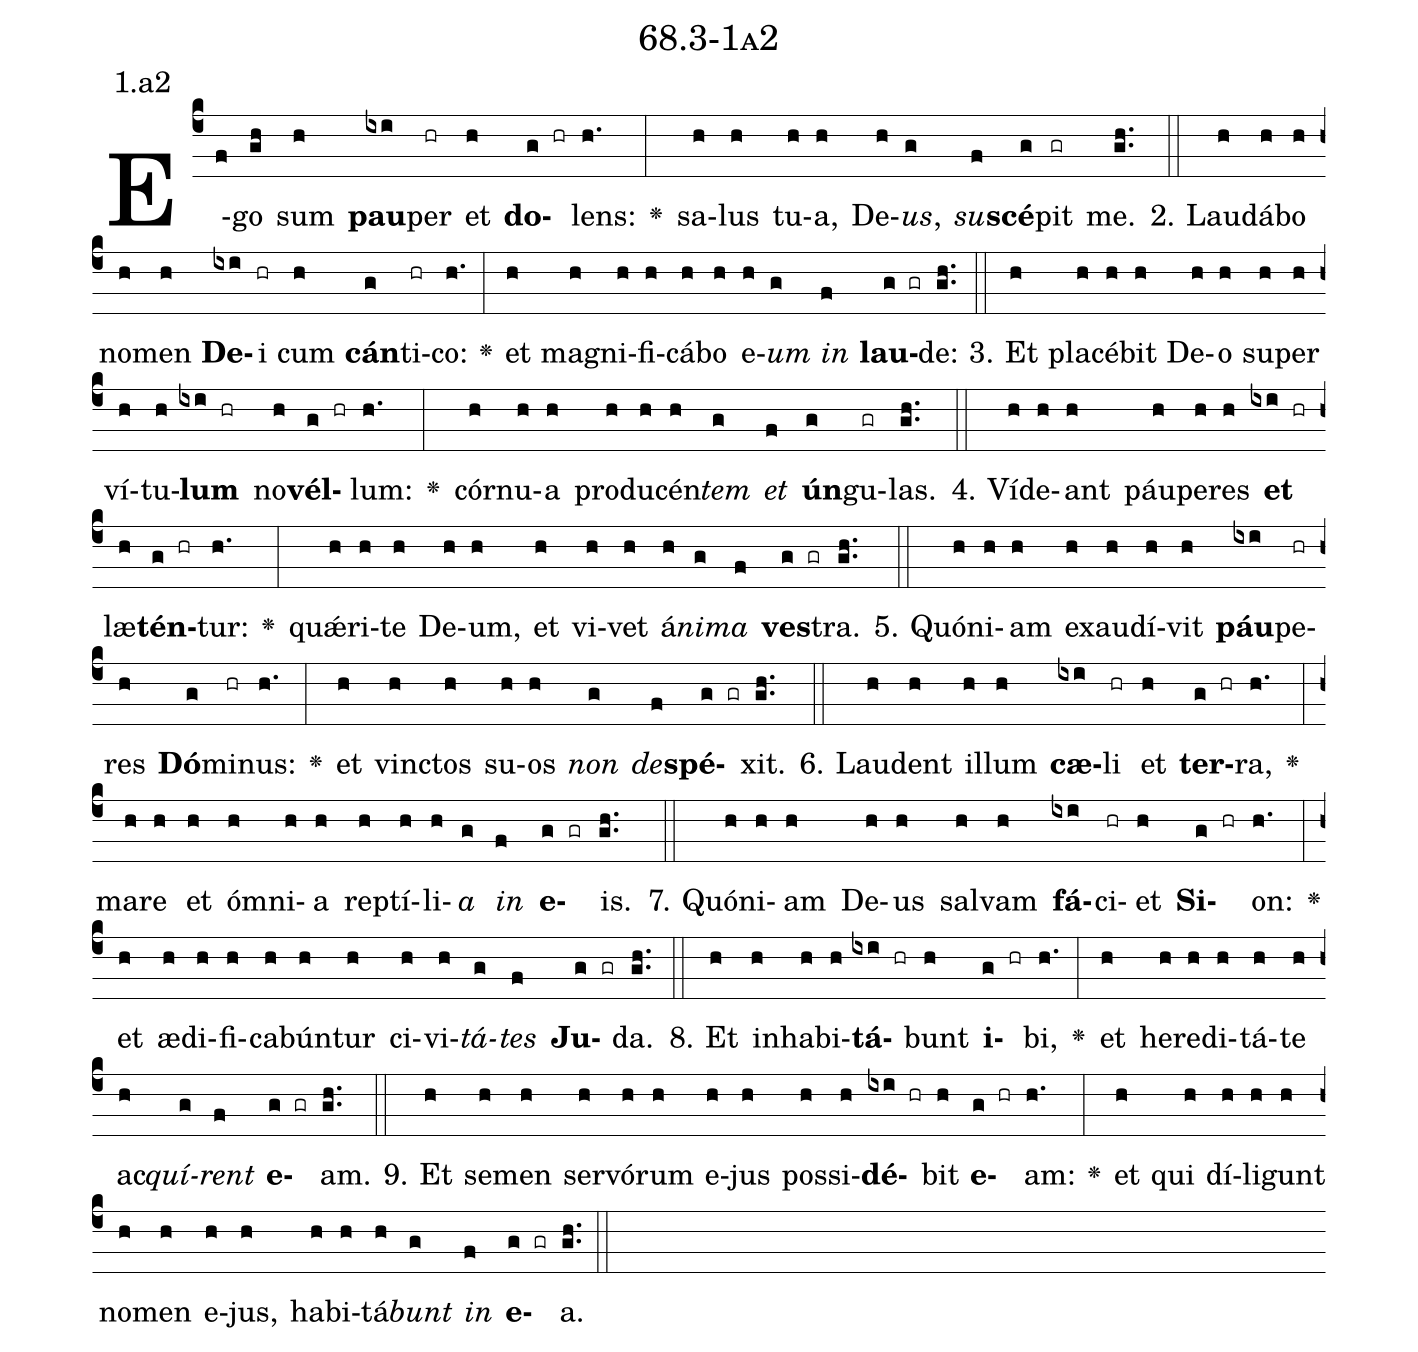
name: 68.3-1a2;
annotation: 1.a2;
%%
(c4)E(f)go(gh) sum(h) <b>pau</b>(ixi)per(hr) et(h) <b>do</b>(g hr)lens:(h.) <v>\greheightstar</v>(:) sa(h)lus(h) tu(h)a,(h) De(h)<i>us</i>,(g) <i>su</i>(f)<b>scé</b>(g)pit(gr) me.(gh..) (::)
2. Lau(h)dá(h)bo(h) no(h)men(h) <b>De</b>(ixi)i(hr) cum(h) <b>cán</b>(g)ti(hr)co:(h.) <v>\greheightstar</v>(:) et(h) ma(h)gni(h)fi(h)cá(h)bo(h) e(h)<i>um</i>(g) <i>in</i>(f) <b>lau</b>(g gr)de:(gh..) (::)
3. Et(h) pla(h)cé(h)bit(h) De(h)o(h) su(h)per(h) ví(h)tu(h)<b>lum</b>(ixi hr) no(h)<b>vél</b>(g hr)lum:(h.) <v>\greheightstar</v>(:) cór(h)nu(h)a(h) pro(h)du(h)cén(h)<i>tem</i>(g) <i>et</i>(f) <b>ún</b>(g)gu(gr)las.(gh..) (::)
4. Ví(h)de(h)ant(h) páu(h)pe(h)res(h) <b>et</b>(ixi hr) læ(h)<b>tén</b>(g hr)tur:(h.) <v>\greheightstar</v>(:) quǽ(h)ri(h)te(h) De(h)um,(h) et(h) vi(h)vet(h) á(h)<i>ni</i>(g)<i>ma</i>(f) <b>ves</b>(g gr)tra.(gh..) (::)
5. Quón(h)i(h)am(h) ex(h)au(h)dí(h)vit(h) <b>páu</b>(ixi)pe(hr)res(h) <b>Dó</b>(g)mi(hr)nus:(h.) <v>\greheightstar</v>(:) et(h) vinc(h)tos(h) su(h)os(h) <i>non</i>(g) <i>de</i>(f)<b>spé</b>(g gr)xit.(gh..) (::)
6. Lau(h)dent(h) il(h)lum(h) <b>cæ</b>(ixi)li(hr) et(h) <b>ter</b>(g hr)ra,(h.) <v>\greheightstar</v>(:) ma(h)re(h) et(h) óm(h)ni(h)a(h) rep(h)tí(h)li(h)<i>a</i>(g) <i>in</i>(f) <b>e</b>(g gr)is.(gh..) (::)
7. Quón(h)i(h)am(h) De(h)us(h) sal(h)vam(h) <b>fá</b>(ixi)ci(hr)et(h) <b>Si</b>(g hr)on:(h.) <v>\greheightstar</v>(:) et(h) æ(h)di(h)fi(h)ca(h)bún(h)tur(h) ci(h)vi(h)<i>tá</i>(g)<i>tes</i>(f) <b>Ju</b>(g gr)da.(gh..) (::)
8. Et(h) in(h)ha(h)bi(h)<b>tá</b>(ixi hr)bunt(h) <b>i</b>(g hr)bi,(h.) <v>\greheightstar</v>(:) et(h) he(h)re(h)di(h)tá(h)te(h) ac(h)<i>quí</i>(g)<i>rent</i>(f) <b>e</b>(g gr)am.(gh..) (::)
9. Et(h) se(h)men(h) ser(h)vó(h)rum(h) e(h)jus(h) pos(h)si(h)<b>dé</b>(ixi hr)bit(h) <b>e</b>(g hr)am:(h.) <v>\greheightstar</v>(:) et(h) qui(h) dí(h)li(h)gunt(h) no(h)men(h) e(h)jus,(h) ha(h)bi(h)tá(h)<i>bunt</i>(g) <i>in</i>(f) <b>e</b>(g gr)a.(gh..) (::)
